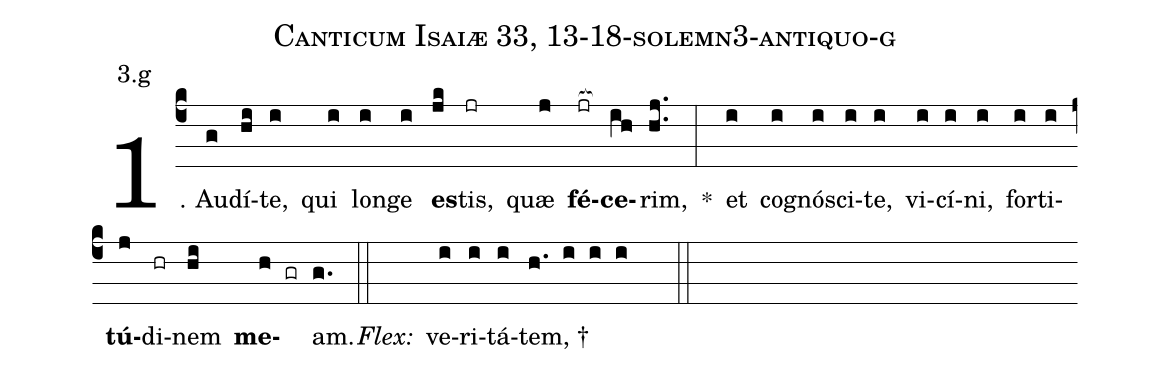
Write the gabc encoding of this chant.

name: Canticum Isaiæ 33, 13-18-solemn3-antiquo-g;
annotation: 3.g;
%%
(c4)1. Au(g)dí(hi)te,(i) qui(i) lon(i)ge(i) <b>es</b>(jk)tis,(jr) quæ(j) <b>fé</b>(jr[ocb:1{])<b>ce</b>(ih[ocb:0}])rim,(hj..) *(:) et(i) co(i)gnó(i)sci(i)te,(i) vi(i)cí(i)ni,(i) for(i)ti(i)<b>tú</b>(j)di(hr)nem(hi) <b>me</b>(h gr)am.(g.) (::)
<i>Flex:</i>()  ve(i)ri(i)tá(i)tem, †(h. i i i  ::)
